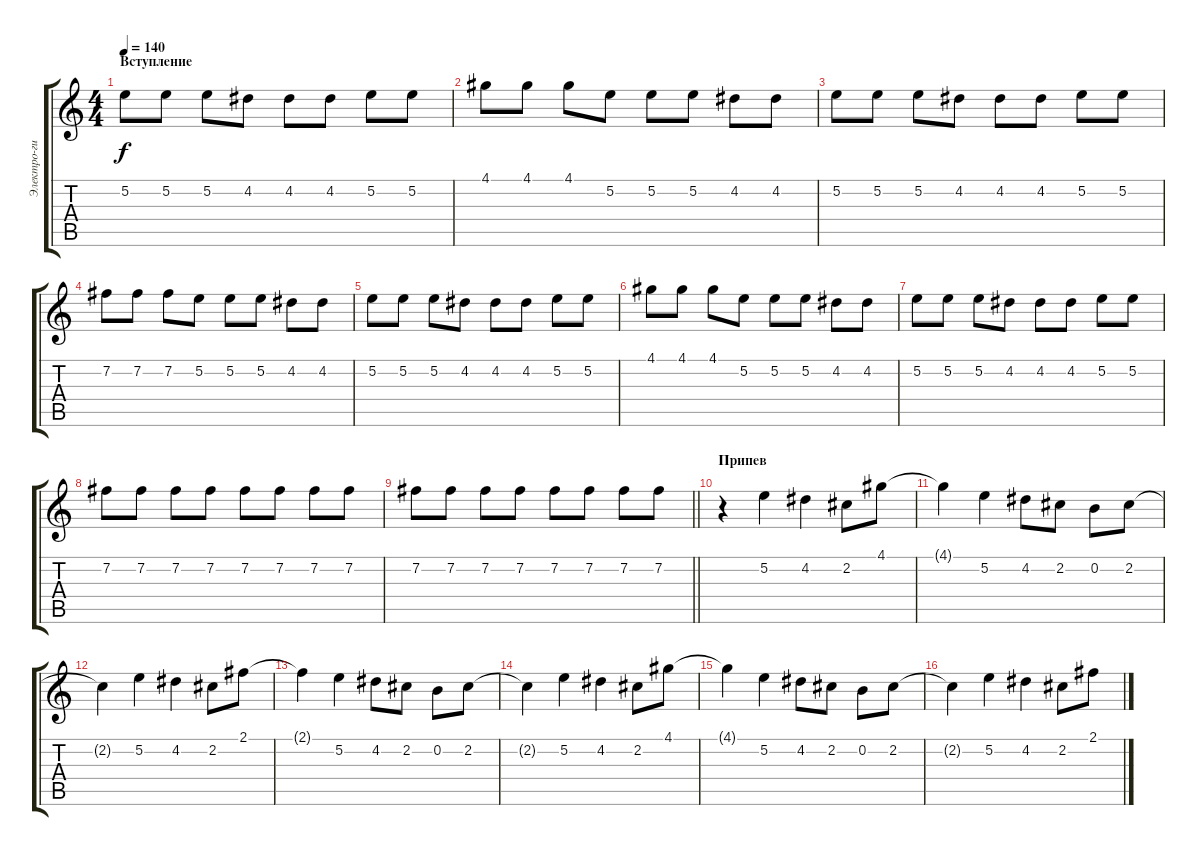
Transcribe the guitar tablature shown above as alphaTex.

\track ("Электро-гитара 1" "Электро-ги") {instrument electricguitarclean}
\staff {score tabs}
\tuning (E4 B3 G3 D3 A2 E2) {hide}
\ts (4 4)
\section ("" "Вступление")
\tempo 140
\clef g2
\ks c
5.2.8{dy f instrument electricguitarclean} 5.2.8 5.2.8 4.2.8 4.2.8 4.2.8 5.2.8 5.2.8 |
4.1.8 4.1.8 4.1.8 5.2.8 5.2.8 5.2.8 4.2.8 4.2.8 |
5.2.8 5.2.8 5.2.8 4.2.8 4.2.8 4.2.8 5.2.8 5.2.8 |
7.2.8 7.2.8 7.2.8 5.2.8 5.2.8 5.2.8 4.2.8 4.2.8 |
5.2.8 5.2.8 5.2.8 4.2.8 4.2.8 4.2.8 5.2.8 5.2.8 |
4.1.8 4.1.8 4.1.8 5.2.8 5.2.8 5.2.8 4.2.8 4.2.8 |
5.2.8 5.2.8 5.2.8 4.2.8 4.2.8 4.2.8 5.2.8 5.2.8 |
7.2.8 7.2.8 7.2.8 7.2.8 7.2.8 7.2.8 7.2.8 7.2.8 |
\barLineRight lightlight
7.2.8 7.2.8 7.2.8 7.2.8 7.2.8 7.2.8 7.2.8 7.2.8 |
\section ("" "Припев")
r.4 5.2.4 4.2.4 2.2.8 4.1.8 |
4.1{t}.4 5.2.4 4.2.8 2.2.8 0.2.8 2.2.8 |
2.2{t}.4 5.2.4 4.2.4 2.2.8 2.1.8 |
2.1{t}.4 5.2.4 4.2.8 2.2.8 0.2.8 2.2.8 |
2.2{t}.4 5.2.4 4.2.4 2.2.8 4.1.8 |
4.1{t}.4 5.2.4 4.2.8 2.2.8 0.2.8 2.2.8 |
2.2{t}.4 5.2.4 4.2.4 2.2.8 2.1.8
